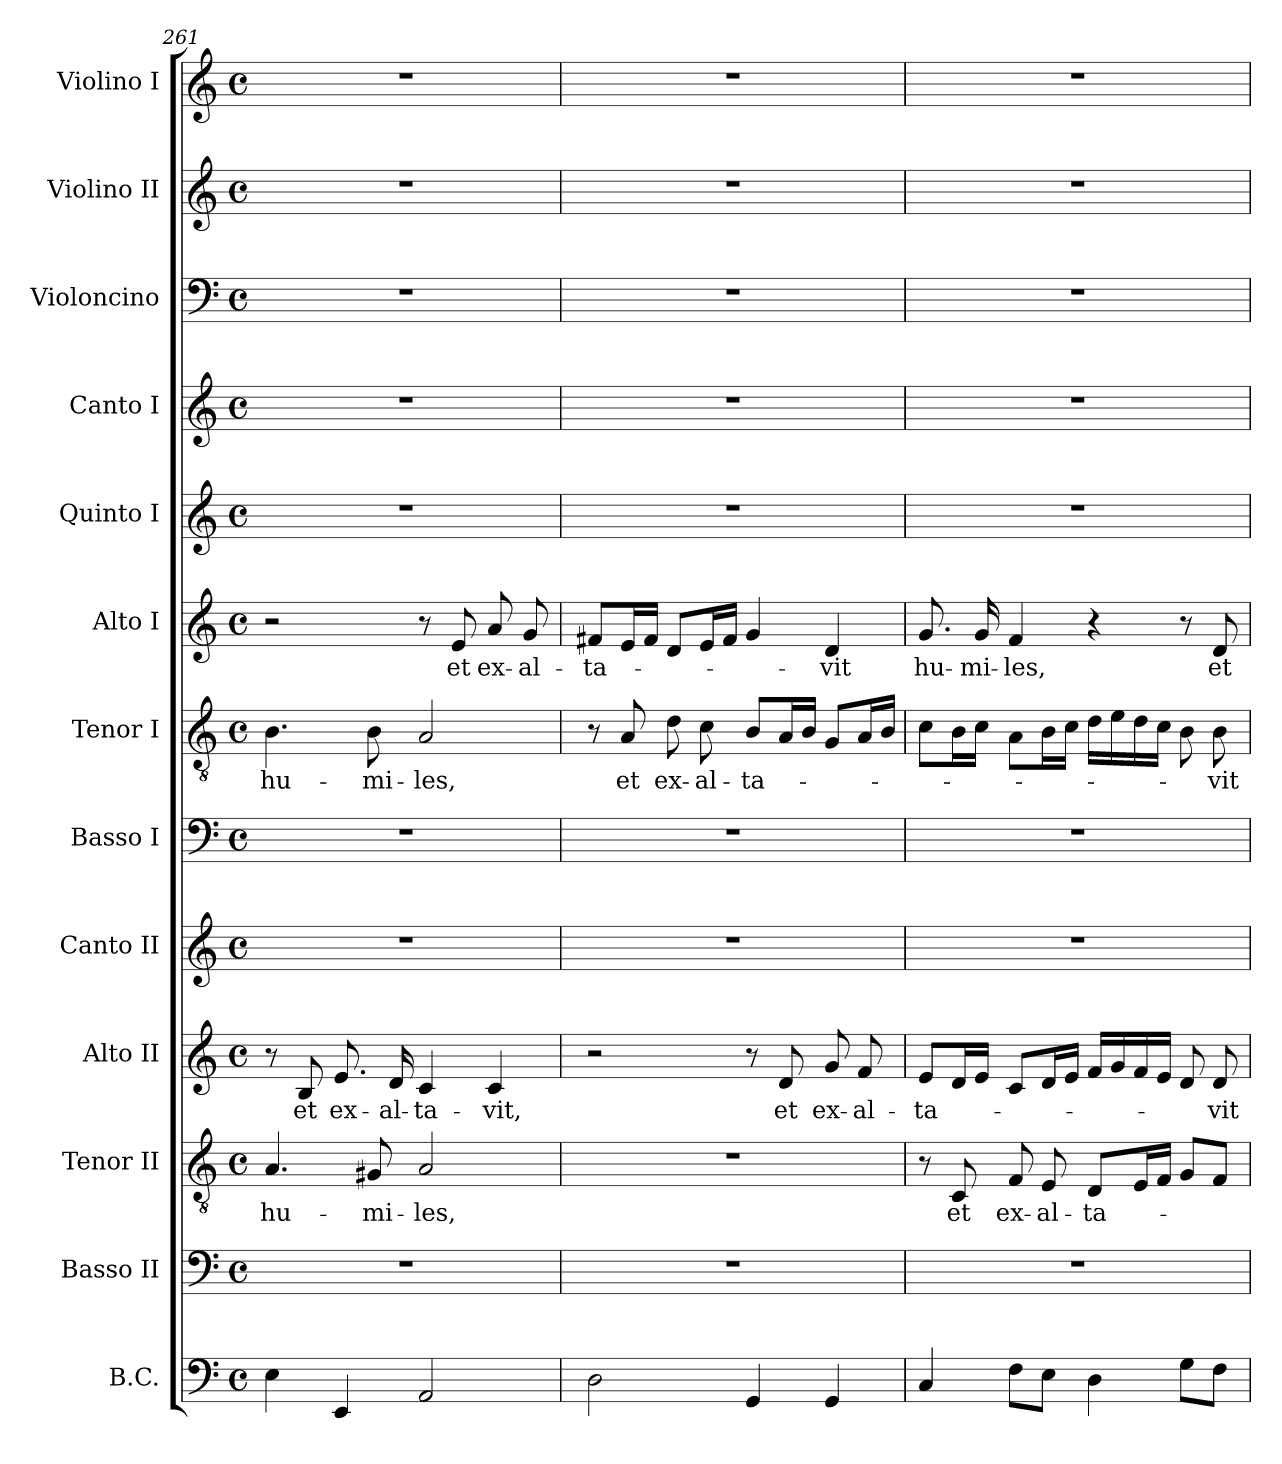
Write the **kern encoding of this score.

**kern	**kern	**kern	**text	**kern	**text	**kern	**kern	**kern	**text	**kern	**text	**kern	**kern	**kern	**kern	**kern
*part13	*part12	*part11	*part11	*part10	*part10	*part9	*part8	*part7	*part7	*part6	*part6	*part5	*part4	*part3	*part2	*part1
*staff13	*staff12	*staff11	*staff11	*staff10	*staff10	*staff9	*staff8	*staff7	*staff7	*staff6	*staff6	*staff5	*staff4	*staff3	*staff2	*staff1
*I"B.C.	*I"Basso II	*I"Tenor II	*	*I"Alto II	*	*I"Canto II	*I"Basso I	*I"Tenor I	*	*I"Alto I	*	*I"Quinto I	*I"Canto I	*I"Violoncino	*I"Violino II	*I"Violino I
*I'BC	*I'B 2	*I'T 2	*	*I'A 2	*	*I'C 2	*I'B 1	*I'T 1	*	*I'A 1	*	*I'Q 1	*I'C 1	*	*I'Vln. II	*I'Vln. I
!!LO:PB:g=z
*clefF4	*clefF4	*clefGv2	*	*clefG2	*	*clefG2	*clefF4	*clefGv2	*	*clefG2	*	*clefG2	*clefG2	*clefF4	*clefG2	*clefG2
*k[]	*k[]	*k[]	*	*k[]	*	*k[]	*k[]	*k[]	*	*k[]	*	*k[]	*k[]	*k[]	*k[]	*k[]
*C:	*C:	*C:	*	*C:	*	*C:	*C:	*C:	*	*C:	*	*C:	*C:	*C:	*C:	*C:
*M4/4	*M4/4	*M4/4	*	*M4/4	*	*M4/4	*M4/4	*M4/4	*	*M4/4	*	*M4/4	*M4/4	*M4/4	*M4/4	*M4/4
*met(c)	*met(c)	*met(c)	*	*met(c)	*	*met(c)	*met(c)	*met(c)	*	*met(c)	*	*met(c)	*met(c)	*met(c)	*met(c)	*met(c)
=261	=261	=261	=261	=261	=261	=261	=261	=261	=261	=261	=261	=261	=261	=261	=261	=261
!	!	!	!LO:LY:b	!	!	!	!	!	!	!	!	!	!	!	!	!
!	!	!	!	!	!	!	!	!	!LO:LY:b	!	!	!	!	!	!	!
4E\	1r	4.A/	hu-	8r	.	1r	1r	4.B\	hu-	2r	.	1r	1r	1r	1r	1r
!	!	!	!	!	!LO:LY:b	!	!	!	!	!	!	!	!	!	!	!
.	.	.	.	8B/	et	.	.	.	.	.	.	.	.	.	.	.
!	!	!	!	!	!LO:LY:b	!	!	!	!	!	!	!	!	!	!	!
4EE/	.	.	.	8.e/	ex-	.	.	.	.	.	.	.	.	.	.	.
!	!	!	!LO:LY:b	!	!	!	!	!	!	!	!	!	!	!	!	!
!	!	!	!	!	!	!	!	!	!LO:LY:b	!	!	!	!	!	!	!
.	.	8G#X/	-mi-	.	.	.	.	8B\	-mi-	.	.	.	.	.	.	.
!	!	!	!	!	!LO:LY:b	!	!	!	!	!	!	!	!	!	!	!
.	.	.	.	16d/	-al-	.	.	.	.	.	.	.	.	.	.	.
!	!	!	!LO:LY:b	!	!	!	!	!	!	!	!	!	!	!	!	!
!	!	!	!	!	!LO:LY:b	!	!	!	!	!	!	!	!	!	!	!
!	!	!	!	!	!	!	!	!	!LO:LY:b	!	!	!	!	!	!	!
2AA/	.	2A/	-les,	4c/	-ta-	.	.	2A/	-les,	8r	.	.	.	.	.	.
!	!	!	!	!	!	!	!	!	!	!	!LO:LY:b	!	!	!	!	!
.	.	.	.	.	.	.	.	.	.	8e/	et	.	.	.	.	.
!	!	!	!	!	!LO:LY:b	!	!	!	!	!	!	!	!	!	!	!
!	!	!	!	!	!	!	!	!	!	!	!LO:LY:b	!	!	!	!	!
.	.	.	.	4c/	-vit,	.	.	.	.	8a/	ex-	.	.	.	.	.
!	!	!	!	!	!	!	!	!	!	!	!LO:LY:b	!	!	!	!	!
.	.	.	.	.	.	.	.	.	.	8g/	-al-	.	.	.	.	.
=262	=262	=262	=262	=262	=262	=262	=262	=262	=262	=262	=262	=262	=262	=262	=262	=262
!	!	!	!	!	!	!	!	!	!	!	!LO:LY:b	!	!	!	!	!
2D\	1r	1r	.	2r	.	1r	1r	8r	.	8f#X/L	-ta-	1r	1r	1r	1r	1r
!	!	!	!	!	!	!	!	!	!LO:LY:b	!	!	!	!	!	!	!
.	.	.	.	.	.	.	.	8A/	et	16e/L	.	.	.	.	.	.
.	.	.	.	.	.	.	.	.	.	16f#/JJ	.	.	.	.	.	.
!	!	!	!	!	!	!	!	!	!LO:LY:b	!	!	!	!	!	!	!
.	.	.	.	.	.	.	.	8d\	ex-	8d/L	.	.	.	.	.	.
!	!	!	!	!	!	!	!	!	!LO:LY:b	!	!	!	!	!	!	!
.	.	.	.	.	.	.	.	8c\	-al-	16e/L	.	.	.	.	.	.
.	.	.	.	.	.	.	.	.	.	16f#/JJ	.	.	.	.	.	.
!	!	!	!	!	!	!	!	!	!LO:LY:b	!	!	!	!	!	!	!
4GG/	.	.	.	8r	.	.	.	8B/L	-ta-	4g/	.	.	.	.	.	.
!	!	!	!	!	!LO:LY:b	!	!	!	!	!	!	!	!	!	!	!
.	.	.	.	8d/	et	.	.	16A/L	.	.	.	.	.	.	.	.
.	.	.	.	.	.	.	.	16B/JJ	.	.	.	.	.	.	.	.
!	!	!	!	!	!LO:LY:b	!	!	!	!	!	!	!	!	!	!	!
!	!	!	!	!	!	!	!	!	!	!	!LO:LY:b	!	!	!	!	!
4GG/	.	.	.	8g/	ex-	.	.	8G/L	.	4d/	-vit	.	.	.	.	.
!	!	!	!	!	!LO:LY:b	!	!	!	!	!	!	!	!	!	!	!
.	.	.	.	8f/	-al-	.	.	16A/L	.	.	.	.	.	.	.	.
.	.	.	.	.	.	.	.	16B/JJ	.	.	.	.	.	.	.	.
=263	=263	=263	=263	=263	=263	=263	=263	=263	=263	=263	=263	=263	=263	=263	=263	=263
!	!	!	!	!	!LO:LY:b	!	!	!	!	!	!	!	!	!	!	!
!	!	!	!	!	!	!	!	!	!	!	!LO:LY:b	!	!	!	!	!
4C/	1r	8r	.	8e/L	-ta-	1r	1r	8c\L	.	8.g/	hu-	1r	1r	1r	1r	1r
!	!	!	!LO:LY:b	!	!	!	!	!	!	!	!	!	!	!	!	!
.	.	8C/	et	16d/L	.	.	.	16B\L	.	.	.	.	.	.	.	.
!	!	!	!	!	!	!	!	!	!	!	!LO:LY:b	!	!	!	!	!
.	.	.	.	16e/JJ	.	.	.	16c\JJ	.	16g/	-mi-	.	.	.	.	.
!	!	!	!LO:LY:b	!	!	!	!	!	!	!	!	!	!	!	!	!
!	!	!	!	!	!	!	!	!	!	!	!LO:LY:b	!	!	!	!	!
8F\L	.	8F/	ex-	8c/L	.	.	.	8A\L	.	4f/	-les,	.	.	.	.	.
!	!	!	!LO:LY:b	!	!	!	!	!	!	!	!	!	!	!	!	!
8E\J	.	8E/	-al-	16d/L	.	.	.	16B\L	.	.	.	.	.	.	.	.
.	.	.	.	16e/JJ	.	.	.	16c\JJ	.	.	.	.	.	.	.	.
!	!	!	!LO:LY:b	!	!	!	!	!	!	!	!	!	!	!	!	!
4D\	.	8D/L	-ta-	16f/LL	.	.	.	16d\LL	.	4r	.	.	.	.	.	.
.	.	.	.	16g/	.	.	.	16e\	.	.	.	.	.	.	.	.
.	.	16E/L	.	16f/	.	.	.	16d\	.	.	.	.	.	.	.	.
.	.	16F/JJ	.	16e/JJ	.	.	.	16c\JJ	.	.	.	.	.	.	.	.
8G\L	.	8G/L	.	8d/	.	.	.	8B\	.	8r	.	.	.	.	.	.
!	!	!	!	!	!LO:LY:b	!	!	!	!	!	!	!	!	!	!	!
!	!	!	!	!	!	!	!	!	!LO:LY:b	!	!	!	!	!	!	!
!	!	!	!	!	!	!	!	!	!	!	!LO:LY:b	!	!	!	!	!
8F\J	.	8F/J	.	8d/	-vit	.	.	8B\	-vit	8d/	et	.	.	.	.	.
=	=	=	=	=	=	=	=	=	=	=	=	=	=	=	=	=
*-	*-	*-	*-	*-	*-	*-	*-	*-	*-	*-	*-	*-	*-	*-	*-	*-
